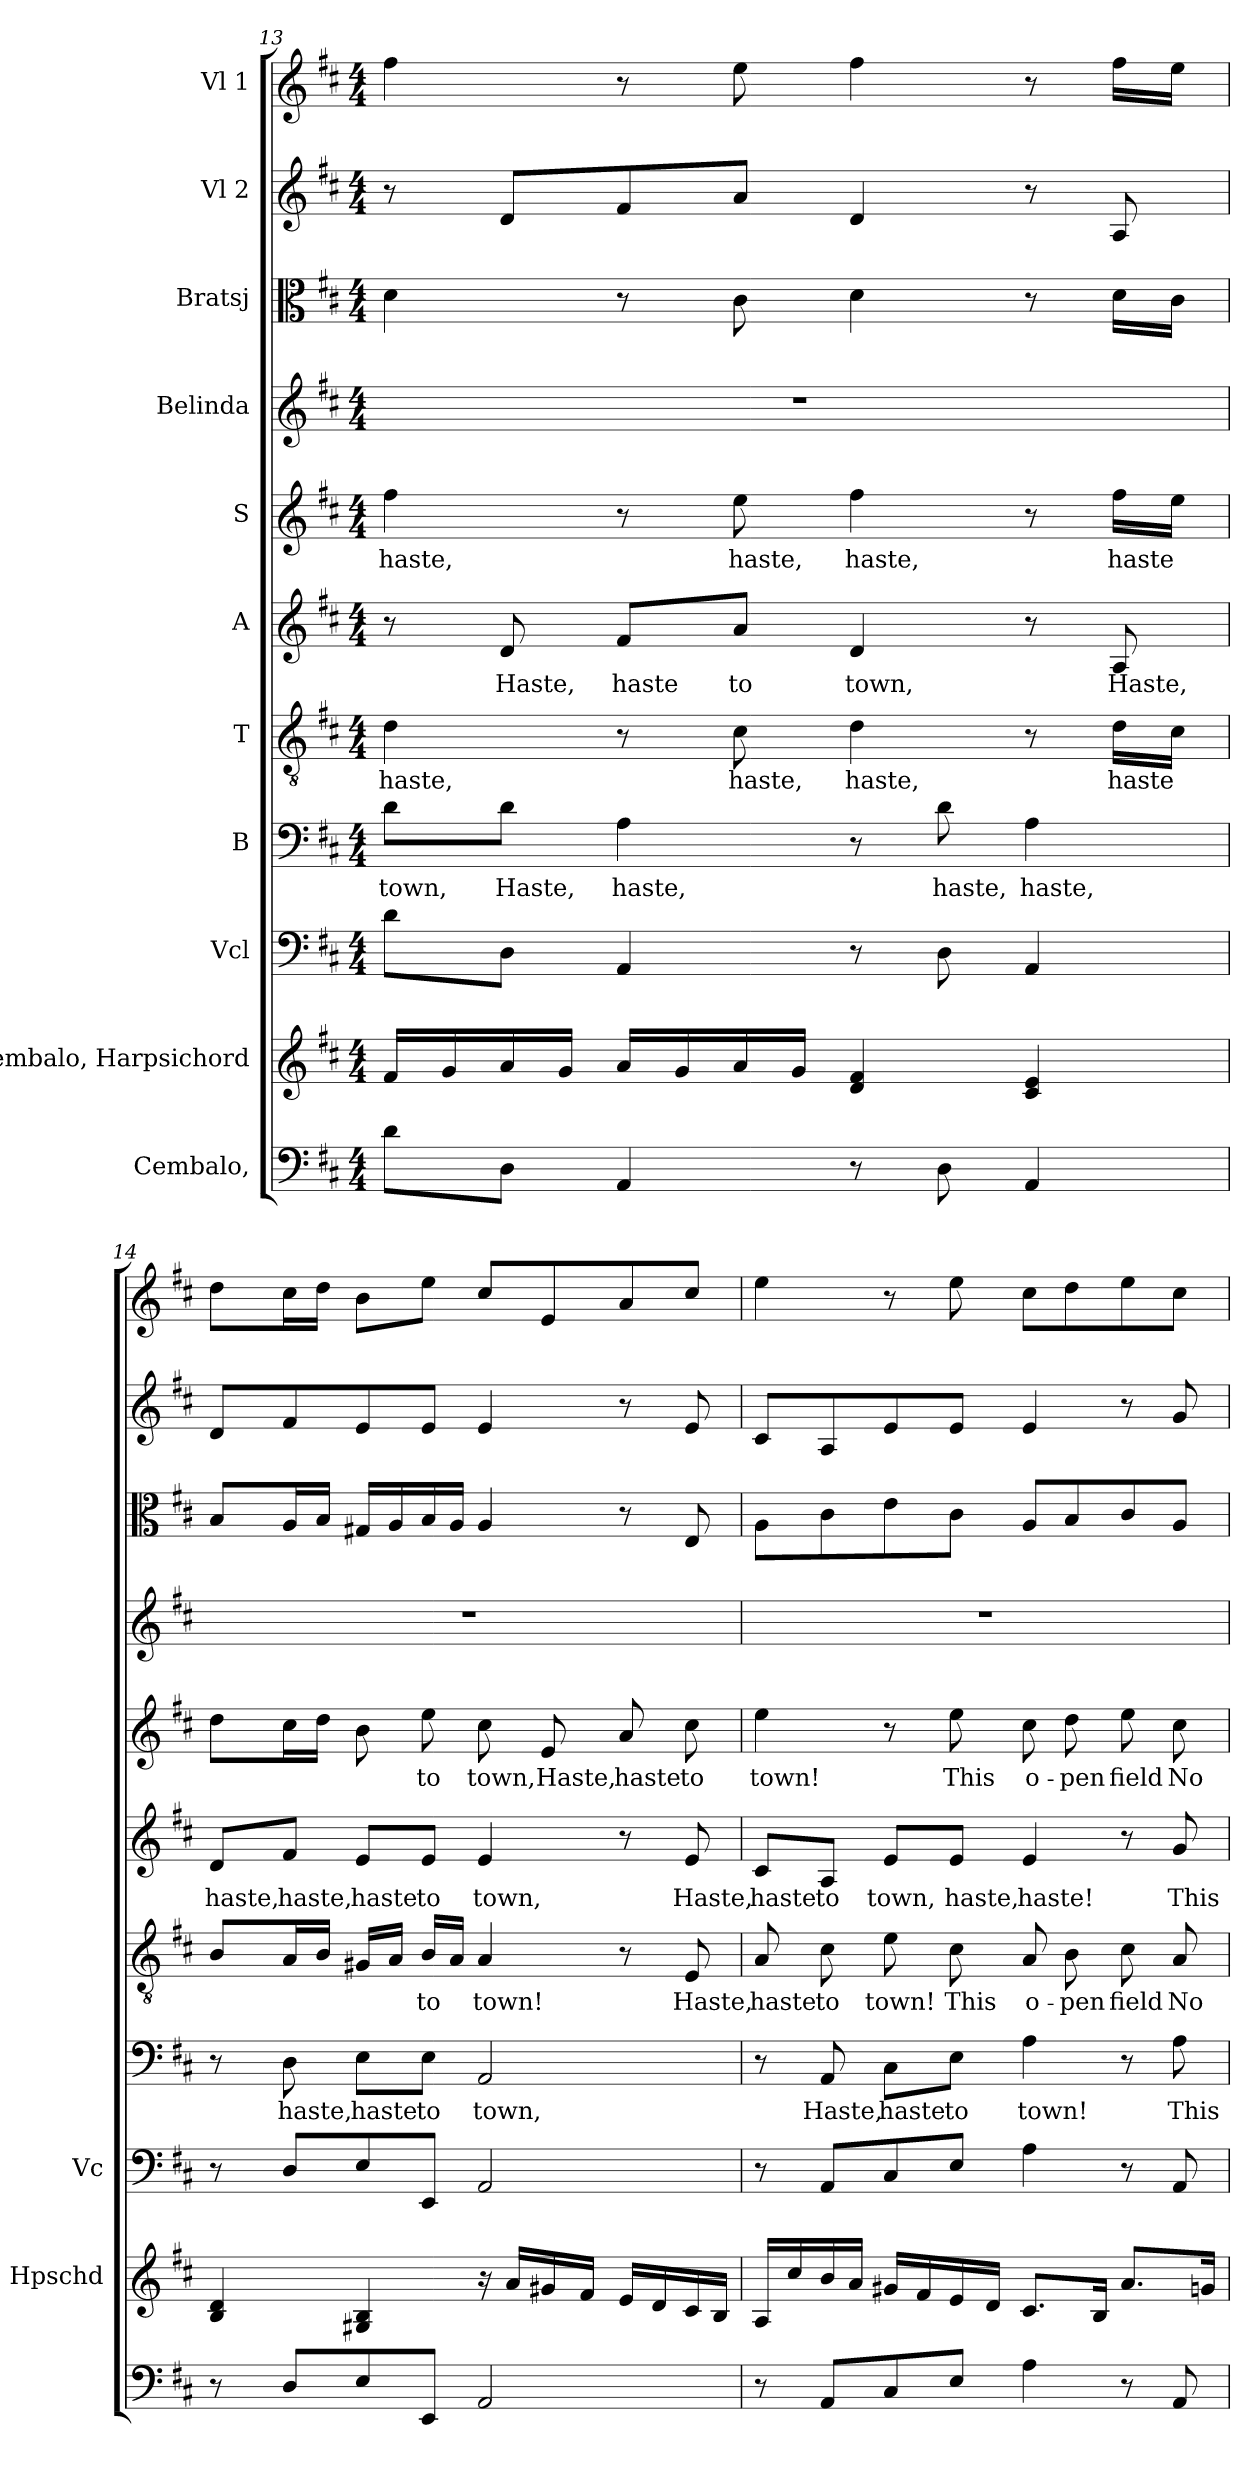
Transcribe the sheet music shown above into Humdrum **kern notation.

**kern	**kern	**kern	**kern	**text	**kern	**text	**kern	**text	**kern	**text	**kern	**kern	**kern	**kern
*part11	*part10	*part9	*part8	*part8	*part7	*part7	*part6	*part6	*part5	*part5	*part4	*part3	*part2	*part1
*staff11	*staff10	*staff9	*staff8	*staff8	*staff7	*staff7	*staff6	*staff6	*staff5	*staff5	*staff4	*staff3	*staff2	*staff1
*I"Cembalo,	*I"Cembalo, Harpsichord	*I"Vcl	*I"B	*	*I"T	*	*I"A	*	*I"S	*	*I"Belinda	*I"Bratsj	*I"Vl 2	*I"Vl 1
*	*I'Hpschd	*I'Vc	*	*	*	*	*	*	*	*	*	*	*	*
*clefF4	*clefG2	*clefF4	*clefF4	*	*clefGv2	*	*clefG2	*	*clefG2	*	*clefG2	*clefC3	*clefG2	*clefG2
*k[f#c#]	*k[f#c#]	*k[f#c#]	*k[f#c#]	*	*k[f#c#]	*	*k[f#c#]	*	*k[f#c#]	*	*k[f#c#]	*k[f#c#]	*k[f#c#]	*k[f#c#]
*M4/4	*M4/4	*M4/4	*M4/4	*	*M4/4	*	*M4/4	*	*M4/4	*	*M4/4	*M4/4	*M4/4	*M4/4
=13	=13	=13	=13	=13	=13	=13	=13	=13	=13	=13	=13	=13	=13	=13
!	!	!	!	!LO:LY:b	!	!LO:LY:b	!	!	!	!LO:LY:b	!	!	!	!
8d\L	16f#/LL	8d\L	8d\L	town,	4d\	haste,	8r	.	4ff#\	haste,	1r	4d\	8r	4ff#\
.	16g/	.	.	.	.	.	.	.	.	.	.	.	.	.
!	!	!	!	!LO:LY:b	!	!	!	!LO:LY:b	!	!	!	!	!	!
8D\J	16a/	8D\J	8d\J	Haste,	.	.	8d/	Haste,	.	.	.	.	8d/L	.
.	16g/JJ	.	.	.	.	.	.	.	.	.	.	.	.	.
!	!	!	!	!LO:LY:b	!	!	!	!LO:LY:b	!	!	!	!	!	!
4AA/	16a/LL	4AA/	4A\	haste,	8r	.	8f#/L	haste	8r	.	.	8r	8f#/	8r
.	16g/	.	.	.	.	.	.	.	.	.	.	.	.	.
!	!	!	!	!	!	!LO:LY:b	!	!LO:LY:b	!	!LO:LY:b	!	!	!	!
.	16a/	.	.	.	8c#\	haste,	8a/J	to	8ee\	haste,	.	8c#\	8a/J	8ee\
.	16g/JJ	.	.	.	.	.	.	.	.	.	.	.	.	.
!	!	!	!	!	!	!LO:LY:b	!	!LO:LY:b	!	!LO:LY:b	!	!	!	!
8r	4d/ 4f#/	8r	8r	.	4d\	haste,	4d/	town,	4ff#\	haste,	.	4d\	4d/	4ff#\
!	!	!	!	!LO:LY:b	!	!	!	!	!	!	!	!	!	!
8D\	.	8D\	8d\	haste,	.	.	.	.	.	.	.	.	.	.
!	!	!	!	!LO:LY:b	!	!	!	!	!	!	!	!	!	!
4AA/	4c#/ 4e/	4AA/	4A\	haste,	8r	.	8r	.	8r	.	.	8r	8r	8r
!	!	!	!	!	!	!LO:LY:b	!	!LO:LY:b	!	!LO:LY:b	!	!	!	!
.	.	.	.	.	16d\LL	haste	8A/	Haste,	16ff#\LL	haste	.	16d\LL	8A/	16ff#\LL
.	.	.	.	.	16c#\JJ	.	.	.	16ee\JJ	.	.	16c#\JJ	.	16ee\JJ
!!LO:PB:g=z
=14	=14	=14	=14	=14	=14	=14	=14	=14	=14	=14	=14	=14	=14	=14
!	!	!	!	!	!	!	!	!LO:LY:b	!	!	!	!	!	!
8r	4B/ 4d/	8r	8r	.	8B/L	.	8d/L	haste,	8dd\L	.	1r	8B/L	8d/L	8dd\L
!	!	!	!	!LO:LY:b	!	!	!	!LO:LY:b	!	!	!	!	!	!
8D/L	.	8D/L	8D\	haste,	16A/L	.	8f#/J	haste,	16cc#\L	.	.	16A/L	8f#/	16cc#\L
.	.	.	.	.	16B/JJ	.	.	.	16dd\JJ	.	.	16B/JJ	.	16dd\JJ
!	!	!	!	!LO:LY:b	!	!	!	!LO:LY:b	!	!	!	!	!	!
8E/	4G#X/ 4B/	8E/	8E\L	haste	16G#X/LL	.	8e/L	haste	8b\	.	.	16G#X/LL	8e/	8b\L
.	.	.	.	.	16A/JJ	.	.	.	.	.	.	16A/	.	.
!	!	!	!	!LO:LY:b	!	!LO:LY:b	!	!LO:LY:b	!	!LO:LY:b	!	!	!	!
8EE/J	.	8EE/J	8E\J	to	16B/LL	to	8e/J	to	8ee\	to	.	16B/	8e/J	8ee\J
.	.	.	.	.	16A/JJ	.	.	.	.	.	.	16A/JJ	.	.
!	!	!	!	!LO:LY:b	!	!LO:LY:b	!	!LO:LY:b	!	!LO:LY:b	!	!	!	!
2AA/	16r	2AA/	2AA/	town,	4A/	town!	4e/	town,	8cc#\	town,	.	4A/	4e/	8cc#/L
.	16a/LL	.	.	.	.	.	.	.	.	.	.	.	.	.
!	!	!	!	!	!	!	!	!	!	!LO:LY:b	!	!	!	!
.	16g#X/	.	.	.	.	.	.	.	8e/	Haste,	.	.	.	8e/
.	16f#/JJ	.	.	.	.	.	.	.	.	.	.	.	.	.
!	!	!	!	!	!	!	!	!	!	!LO:LY:b	!	!	!	!
.	16e/LL	.	.	.	8r	.	8r	.	8a/	haste	.	8r	8r	8a/
.	16d/	.	.	.	.	.	.	.	.	.	.	.	.	.
!	!	!	!	!	!	!LO:LY:b	!	!LO:LY:b	!	!LO:LY:b	!	!	!	!
.	16c#/	.	.	.	8E/	Haste,	8e/	Haste,	8cc#\	to	.	8E/	8e/	8cc#/J
.	16B/JJ	.	.	.	.	.	.	.	.	.	.	.	.	.
=15	=15	=15	=15	=15	=15	=15	=15	=15	=15	=15	=15	=15	=15	=15
!	!	!	!	!	!	!LO:LY:b	!	!LO:LY:b	!	!LO:LY:b	!	!	!	!
8r	16A/LL	8r	8r	.	8A/	haste	8c#/L	haste	4ee\	town!	1r	8A\L	8c#/L	4ee\
.	16cc#/	.	.	.	.	.	.	.	.	.	.	.	.	.
!	!	!	!	!LO:LY:b	!	!LO:LY:b	!	!LO:LY:b	!	!	!	!	!	!
8AA/L	16b/	8AA/L	8AA/	Haste,	8c#\	to	8A/J	to	.	.	.	8c#\	8A/	.
.	16a/JJ	.	.	.	.	.	.	.	.	.	.	.	.	.
!	!	!	!	!LO:LY:b	!	!LO:LY:b	!	!LO:LY:b	!	!	!	!	!	!
8C#/	16g#X/LL	8C#/	8C#\L	haste	8e\	town!	8e/L	town,	8r	.	.	8e\	8e/	8r
.	16f#/	.	.	.	.	.	.	.	.	.	.	.	.	.
!	!	!	!	!LO:LY:b	!	!LO:LY:b	!	!LO:LY:b	!	!LO:LY:b	!	!	!	!
8E/J	16e/	8E/J	8E\J	to	8c#\	This	8e/J	haste,	8ee\	This	.	8c#\J	8e/J	8ee\
.	16d/JJ	.	.	.	.	.	.	.	.	.	.	.	.	.
!	!	!	!	!LO:LY:b	!	!LO:LY:b	!	!LO:LY:b	!	!LO:LY:b	!	!	!	!
4A\	8.c#/L	4A\	4A\	town!	8A/	o-	4e/	haste!	8cc#\	o-	.	8A/L	4e/	8cc#\L
!	!	!	!	!	!	!LO:LY:b	!	!	!	!LO:LY:b	!	!	!	!
.	.	.	.	.	8B\	-pen	.	.	8dd\	-pen	.	8B/	.	8dd\
.	16B/Jk	.	.	.	.	.	.	.	.	.	.	.	.	.
!	!	!	!	!	!	!LO:LY:b	!	!	!	!LO:LY:b	!	!	!	!
8r	8.a/L	8r	8r	.	8c#\	field	8r	.	8ee\	field	.	8c#/	8r	8ee\
!	!	!	!	!LO:LY:b	!	!LO:LY:b	!	!LO:LY:b	!	!LO:LY:b	!	!	!	!
8AA/	.	8AA/	8A\	This	8A/	No	8g/	This	8cc#\	No	.	8A/J	8g/	8cc#\J
.	16gn/Jk	.	.	.	.	.	.	.	.	.	.	.	.	.
=	=	=	=	=	=	=	=	=	=	=	=	=	=	=
*-	*-	*-	*-	*-	*-	*-	*-	*-	*-	*-	*-	*-	*-	*-
